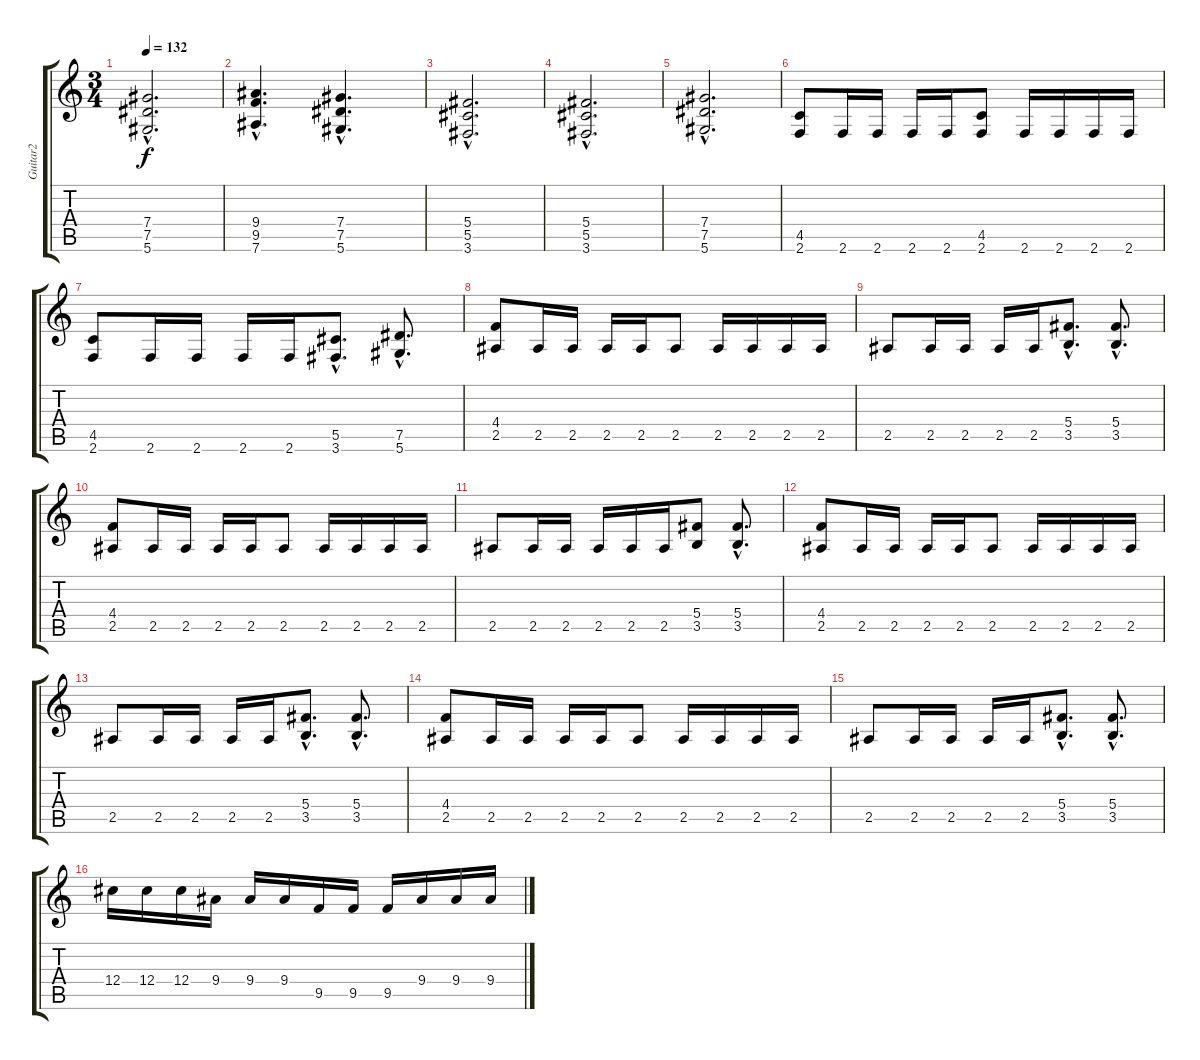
\track ("Guitar2" "Guitar2") {instrument overdrivenguitar}
\staff {score tabs}
\tuning (Eb4 Bb3 Gb3 Db3 Ab2 Eb2) {hide}
\ts (3 4)
\tempo 132
\clef g2
\ks c
(7.4{hac} 7.5{hac} 5.6{hac}).2{d dy f} |
(9.4{hac} 9.5{hac} 7.6{hac}).4{d} (7.4{hac} 7.5{hac} 5.6{hac}).4{d} |
(5.4{hac} 5.5{hac} 3.6{hac}).2{d} |
(5.4{hac} 5.5{hac} 3.6{hac}).2{d} |
(7.4{hac} 7.5{hac} 5.6{hac}).2{d} |
(4.5 2.6).8 2.6.16 2.6.16 2.6.16 2.6.16 (4.5 2.6).8 2.6.16 2.6.16 2.6.16 2.6.16 |
(4.5 2.6).8 2.6.16 2.6.16 2.6.16 2.6.16 (5.5{hac} 3.6{hac}).8{d} (7.5{hac} 5.6{hac}).8{d} |
(4.4 2.5).8 2.5.16 2.5.16 2.5.16 2.5.16 2.5.8 2.5.16 2.5.16 2.5.16 2.5.16 |
2.5.8 2.5.16 2.5.16 2.5.16 2.5.16 (5.4{hac} 3.5{hac}).8{d} (5.4{hac} 3.5{hac}).8{d} |
(4.4 2.5).8 2.5.16 2.5.16 2.5.16 2.5.16 2.5.8 2.5.16 2.5.16 2.5.16 2.5.16 |
2.5.8 2.5.16 2.5.16 2.5.16 2.5.16 2.5.16 (5.4 3.5).8 (5.4{hac} 3.5{hac}).8{d} |
(4.4 2.5).8 2.5.16 2.5.16 2.5.16 2.5.16 2.5.8 2.5.16 2.5.16 2.5.16 2.5.16 |
2.5.8 2.5.16 2.5.16 2.5.16 2.5.16 (5.4{hac} 3.5{hac}).8{d} (5.4{hac} 3.5{hac}).8{d} |
(4.4 2.5).8 2.5.16 2.5.16 2.5.16 2.5.16 2.5.8 2.5.16 2.5.16 2.5.16 2.5.16 |
2.5.8 2.5.16 2.5.16 2.5.16 2.5.16 (5.4{hac} 3.5{hac}).8{d} (5.4{hac} 3.5{hac}).8{d} |
12.4.16 12.4.16 12.4.16 9.4.16 9.4.16 9.4.16 9.5.16 9.5.16 9.5.16 9.4.16 9.4.16 9.4.16
